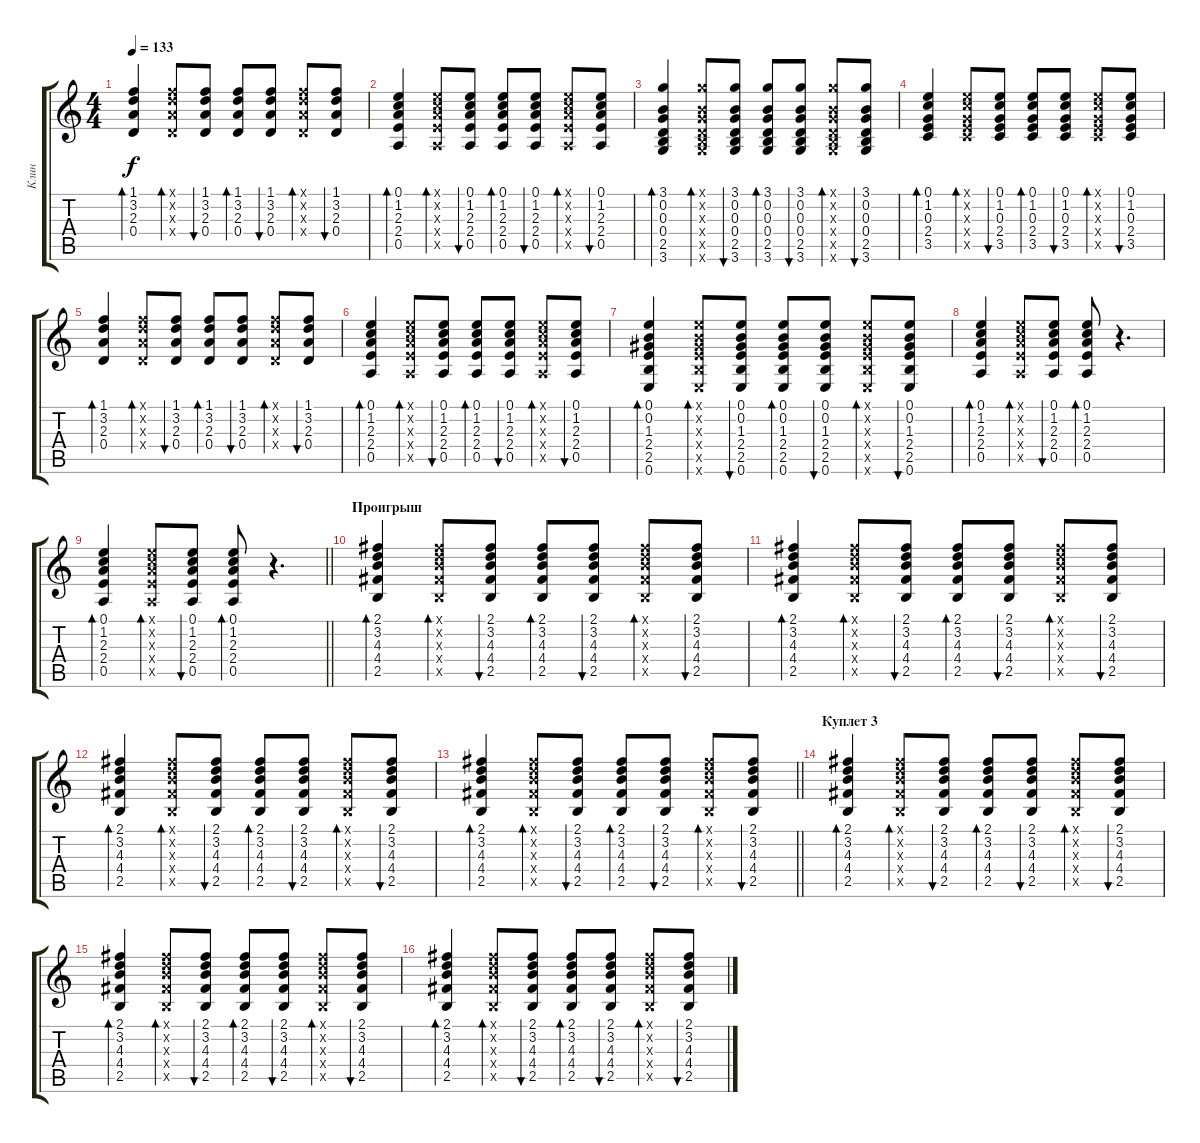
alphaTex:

\track ("Клин" "Клин") {instrument electricguitarclean}
\staff {score tabs}
\tuning (E4 B3 G3 D3 A2 E2) {hide}
\ts (4 4)
\tempo 133
\clef g2
\ks c
(1.1 3.2 2.3 0.4).4{bd 30 dy f} (1.1{x} 3.2{x} 2.3{x} 0.4{x}).8{bd 30} (1.1 3.2 2.3 0.4).8{bu 30} (1.1 3.2 2.3 0.4).8{bd 30} (1.1 3.2 2.3 0.4).8{bu 30} (1.1{x} 3.2{x} 2.3{x} 0.4{x}).8{bd 30} (1.1 3.2 2.3 0.4).8{bu 30} |
(0.1 1.2 2.3 2.4 0.5).4{bd 30} (0.1{x} 1.2{x} 2.3{x} 2.4{x} 0.5{x}).8{bd 30} (0.1 1.2 2.3 2.4 0.5).8{bu 30} (0.1 1.2 2.3 2.4 0.5).8{bd 30} (0.1 1.2 2.3 2.4 0.5).8{bu 30} (0.1{x} 1.2{x} 2.3{x} 2.4{x} 0.5{x}).8{bd 30} (0.1 1.2 2.3 2.4 0.5).8{bu 30} |
(3.1 0.2 0.3 0.4 2.5 3.6).4{bd 30} (3.1{x} 0.2{x} 0.3{x} 0.4{x} 2.5{x} 3.6{x}).8{bd 30} (3.1 0.2 0.3 0.4 2.5 3.6).8{bu 30} (3.1 0.2 0.3 0.4 2.5 3.6).8{bd 30} (3.1 0.2 0.3 0.4 2.5 3.6).8{bu 30} (3.1{x} 0.2{x} 0.3{x} 0.4{x} 2.5{x} 3.6{x}).8{bd 30} (3.1 0.2 0.3 0.4 2.5 3.6).8{bu 30} |
(0.1 1.2 0.3 2.4 3.5).4{bd 30} (0.1{x} 1.2{x} 0.3{x} 2.4{x} 3.5{x}).8{bd 30} (0.1 1.2 0.3 2.4 3.5).8{bu 30} (0.1 1.2 0.3 2.4 3.5).8{bd 30} (0.1 1.2 0.3 2.4 3.5).8{bu 30} (0.1{x} 1.2{x} 0.3{x} 2.4{x} 3.5{x}).8{bd 30} (0.1 1.2 0.3 2.4 3.5).8{bu 30} |
(1.1 3.2 2.3 0.4).4{bd 30} (1.1{x} 3.2{x} 2.3{x} 0.4{x}).8{bd 30} (1.1 3.2 2.3 0.4).8{bu 30} (1.1 3.2 2.3 0.4).8{bd 30} (1.1 3.2 2.3 0.4).8{bu 30} (1.1{x} 3.2{x} 2.3{x} 0.4{x}).8{bd 30} (1.1 3.2 2.3 0.4).8{bu 30} |
(0.1 1.2 2.3 2.4 0.5).4{bd 30} (0.1{x} 1.2{x} 2.3{x} 2.4{x} 0.5{x}).8{bd 30} (0.1 1.2 2.3 2.4 0.5).8{bu 30} (0.1 1.2 2.3 2.4 0.5).8{bd 30} (0.1 1.2 2.3 2.4 0.5).8{bu 30} (0.1{x} 1.2{x} 2.3{x} 2.4{x} 0.5{x}).8{bd 30} (0.1 1.2 2.3 2.4 0.5).8{bu 30} |
(0.1 0.2 1.3 2.4 2.5 0.6).4{bd 30} (0.1{x} 0.2{x} 1.3{x} 2.4{x} 2.5{x} 0.6{x}).8{bd 30} (0.1 0.2 1.3 2.4 2.5 0.6).8{bu 30} (0.1 0.2 1.3 2.4 2.5 0.6).8{bd 30} (0.1 0.2 1.3 2.4 2.5 0.6).8{bu 30} (0.1{x} 0.2{x} 1.3{x} 2.4{x} 2.5{x} 0.6{x}).8{bd 30} (0.1 0.2 1.3 2.4 2.5 0.6).8{bu 30} |
(0.1 1.2 2.3 2.4 0.5).4{bd 30} (0.1{x} 1.2{x} 2.3{x} 2.4{x} 0.5{x}).8{bd 30} (0.1 1.2 2.3 2.4 0.5).8{bu 30} (0.1 1.2 2.3 2.4 0.5).8{bd 30} r.4{d} |
\barLineRight lightlight
(0.1 1.2 2.3 2.4 0.5).4{bd 30} (0.1{x} 1.2{x} 2.3{x} 2.4{x} 0.5{x}).8{bd 30} (0.1 1.2 2.3 2.4 0.5).8{bu 30} (0.1 1.2 2.3 2.4 0.5).8{bd 30} r.4{d} |
\section ("" "Проигрыш")
(2.1 3.2 4.3 4.4 2.5).4{bd 30} (2.1{x} 3.2{x} 4.3{x} 4.4{x} 2.5{x}).8{bd 30} (2.1 3.2 4.3 4.4 2.5).8{bu 30} (2.1 3.2 4.3 4.4 2.5).8{bd 30} (2.1 3.2 4.3 4.4 2.5).8{bu 30} (2.1{x} 3.2{x} 4.3{x} 4.4{x} 2.5{x}).8{bd 30} (2.1 3.2 4.3 4.4 2.5).8{bu 30} |
(2.1 3.2 4.3 4.4 2.5).4{bd 30} (2.1{x} 3.2{x} 4.3{x} 4.4{x} 2.5{x}).8{bd 30} (2.1 3.2 4.3 4.4 2.5).8{bu 30} (2.1 3.2 4.3 4.4 2.5).8{bd 30} (2.1 3.2 4.3 4.4 2.5).8{bu 30} (2.1{x} 3.2{x} 4.3{x} 4.4{x} 2.5{x}).8{bd 30} (2.1 3.2 4.3 4.4 2.5).8{bu 30} |
(2.1 3.2 4.3 4.4 2.5).4{bd 30} (2.1{x} 3.2{x} 4.3{x} 4.4{x} 2.5{x}).8{bd 30} (2.1 3.2 4.3 4.4 2.5).8{bu 30} (2.1 3.2 4.3 4.4 2.5).8{bd 30} (2.1 3.2 4.3 4.4 2.5).8{bu 30} (2.1{x} 3.2{x} 4.3{x} 4.4{x} 2.5{x}).8{bd 30} (2.1 3.2 4.3 4.4 2.5).8{bu 30} |
\barLineRight lightlight
(2.1 3.2 4.3 4.4 2.5).4{bd 30} (2.1{x} 3.2{x} 4.3{x} 4.4{x} 2.5{x}).8{bd 30} (2.1 3.2 4.3 4.4 2.5).8{bu 30} (2.1 3.2 4.3 4.4 2.5).8{bd 30} (2.1 3.2 4.3 4.4 2.5).8{bu 30} (2.1{x} 3.2{x} 4.3{x} 4.4{x} 2.5{x}).8{bd 30} (2.1 3.2 4.3 4.4 2.5).8{bu 30} |
\section ("" "Куплет 3")
(2.1 3.2 4.3 4.4 2.5).4{bd 30} (2.1{x} 3.2{x} 4.3{x} 4.4{x} 2.5{x}).8{bd 30} (2.1 3.2 4.3 4.4 2.5).8{bu 30} (2.1 3.2 4.3 4.4 2.5).8{bd 30} (2.1 3.2 4.3 4.4 2.5).8{bu 30} (2.1{x} 3.2{x} 4.3{x} 4.4{x} 2.5{x}).8{bd 30} (2.1 3.2 4.3 4.4 2.5).8{bu 30} |
(2.1 3.2 4.3 4.4 2.5).4{bd 30} (2.1{x} 3.2{x} 4.3{x} 4.4{x} 2.5{x}).8{bd 30} (2.1 3.2 4.3 4.4 2.5).8{bu 30} (2.1 3.2 4.3 4.4 2.5).8{bd 30} (2.1 3.2 4.3 4.4 2.5).8{bu 30} (2.1{x} 3.2{x} 4.3{x} 4.4{x} 2.5{x}).8{bd 30} (2.1 3.2 4.3 4.4 2.5).8{bu 30} |
(2.1 3.2 4.3 4.4 2.5).4{bd 30} (2.1{x} 3.2{x} 4.3{x} 4.4{x} 2.5{x}).8{bd 30} (2.1 3.2 4.3 4.4 2.5).8{bu 30} (2.1 3.2 4.3 4.4 2.5).8{bd 30} (2.1 3.2 4.3 4.4 2.5).8{bu 30} (2.1{x} 3.2{x} 4.3{x} 4.4{x} 2.5{x}).8{bd 30} (2.1 3.2 4.3 4.4 2.5).8{bu 30}
